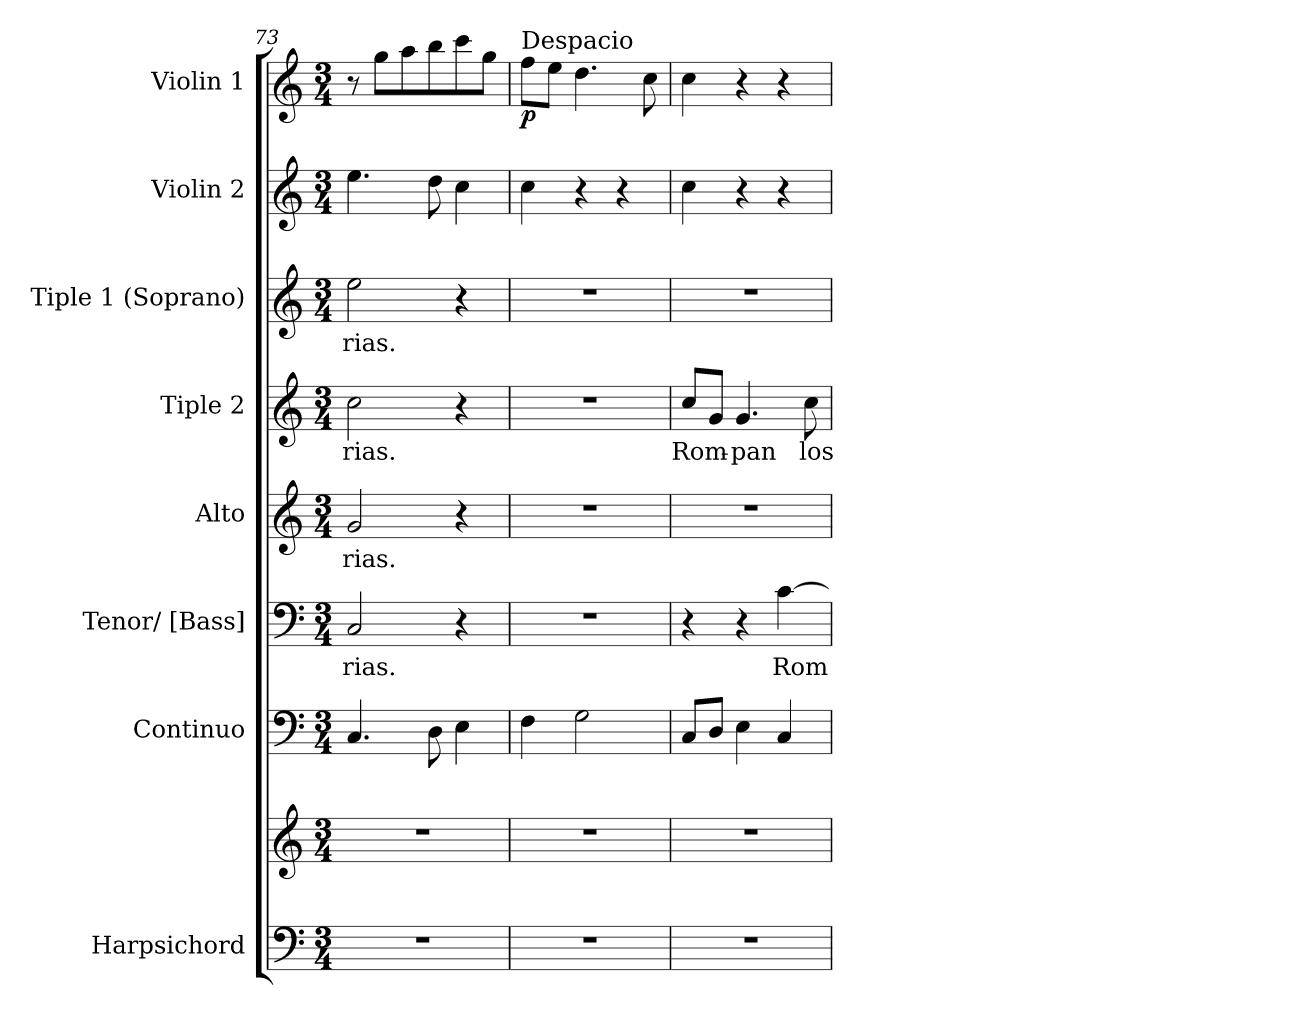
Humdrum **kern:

**kern	**kern	**kern	**kern	**text	**kern	**text	**kern	**text	**kern	**text	**kern	**kern	**dynam
*part8	*part8	*part7	*part6	*part6	*part5	*part5	*part4	*part4	*part3	*part3	*part2	*part1	*part1
*staff9	*staff8	*staff7	*staff6	*staff6	*staff5	*staff5	*staff4	*staff4	*staff3	*staff3	*staff2	*staff1	*staff1
*I"Harpsichord	*	*I"Continuo	*I"Tenor/ [Bass]	*	*I"Alto	*	*I"Tiple 2	*	*I"Tiple 1 (Soprano)	*	*I"Violin 2	*I"Violin 1	*
*	*	*I'Cont.	*I'T/B.	*	*I'A.	*	*	*	*I'S1.	*	*I'Vln. 2	*I'Vln. 1	*
*clefF4	*clefG2	*clefF4	*clefF4	*	*clefG2	*	*clefG2	*	*clefG2	*	*clefG2	*clefG2	*
*k[]	*k[]	*k[]	*k[]	*	*k[]	*	*k[]	*	*k[]	*	*k[]	*k[]	*
*C:	*C:	*C:	*C:	*	*C:	*	*C:	*	*C:	*	*C:	*C:	*
*M3/4	*M3/4	*M3/4	*M3/4	*	*M3/4	*	*M3/4	*	*M3/4	*	*M3/4	*M3/4	*
=73	=73	=73	=73	=73	=73	=73	=73	=73	=73	=73	=73	=73	=73
!LO:N:vis=1	!LO:N:vis=1	!	!	!	!	!	!	!	!	!	!	!	!
!	!	!	!	!LO:LY:b:color=#000000	!	!	!	!	!	!	!	!	!
!	!	!	!	!	!	!LO:LY:b:color=#000000	!	!	!	!	!	!	!
!	!	!	!	!	!	!	!	!LO:LY:b:color=#000000	!	!	!	!	!
!	!	!	!	!	!	!	!	!	!	!LO:LY:b:color=#000000	!	!	!
2.r	2.r	4.Ci/	2Ci/	-rias.	2gi/	-rias.	2cci\	-rias.	2eei\	-rias.	4.eei\	8r	.
.	.	.	.	.	.	.	.	.	.	.	.	8ggi\L	.
.	.	.	.	.	.	.	.	.	.	.	.	8aai\	.
.	.	8Di\	.	.	.	.	.	.	.	.	8ddi\	8bbi\	.
.	.	4Ei\	4r	.	4r	.	4r	.	4r	.	4cci\	8ccci\	.
.	.	.	.	.	.	.	.	.	.	.	.	8ggi\J	.
!!LO:LB:g=z
=74	=74	=74	=74	=74	=74	=74	=74	=74	=74	=74	=74	=74	=74
!	!	!	!	!	!	!	!	!	!	!	!	!LO:TX:a:t=Despacio	!
!LO:N:vis=1	!LO:N:vis=1	!	!LO:N:vis=1	!	!LO:N:vis=1	!	!LO:N:vis=1	!	!LO:N:vis=1	!	!	!	!
2.r	2.r	4Fi\	2.r	.	2.r	.	2.r	.	2.r	.	4cci\	8ffi\L	p
.	.	.	.	.	.	.	.	.	.	.	.	8eei\J	.
.	.	2Gi\	.	.	.	.	.	.	.	.	4r	4.ddi\	.
.	.	.	.	.	.	.	.	.	.	.	4r	.	.
.	.	.	.	.	.	.	.	.	.	.	.	8cci\	.
=75	=75	=75	=75	=75	=75	=75	=75	=75	=75	=75	=75	=75	=75
!LO:N:vis=1	!LO:N:vis=1	!	!	!	!LO:N:vis=1	!	!	!	!	!	!	!	!
!	!	!	!	!	!	!	!	!LO:LY:b:color=#000000	!LO:N:vis=1	!	!	!	!
2.r	2.r	8Ci/L	4r	.	2.r	.	8cci/L	Rom-	2.r	.	4cci\	4cci\	.
.	.	8Di/J	.	.	.	.	8gi/J	.	.	.	.	.	.
!	!	!	!	!	!	!	!	!LO:LY:b:color=#000000	!	!	!	!	!
.	.	4Ei\	4r	.	.	.	4.gi/	-pan	.	.	4r	4r	.
!	!	!	!	!LO:LY:b:color=#000000	!	!	!	!	!	!	!	!	!
.	.	4Ci/	[4ci\	Rom-	.	.	.	.	.	.	4r	4r	.
!	!	!	!	!	!	!	!	!LO:LY:b:color=#000000	!	!	!	!	!
.	.	.	.	.	.	.	8cci\	los	.	.	.	.	.
=	=	=	=	=	=	=	=	=	=	=	=	=	=
*-	*-	*-	*-	*-	*-	*-	*-	*-	*-	*-	*-	*-	*-
